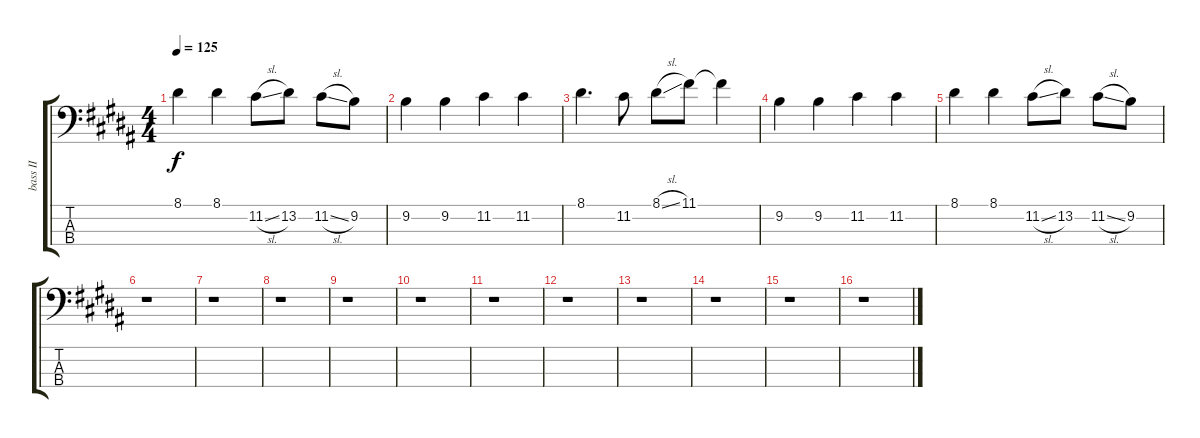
\track ("bass II" "bass II") {instrument fretlessbass}
\staff {score tabs}
\tuning (G2 D2 A1 E1) {hide}
\ts (4 4)
\tempo 125
\clef f4
\ks b
8.1.4{dy f} 8.1.4 11.2{sl}.8 13.2.8 11.2{sl}.8 9.2.8 |
9.2.4 9.2.4 11.2.4 11.2.4 |
8.1.4{d} 11.2.8 8.1{sl}.8 11.1.8 11.1{t}.4 |
9.2.4 9.2.4 11.2.4 11.2.4 |
8.1.4 8.1.4 11.2{sl}.8 13.2.8 11.2{sl}.8 9.2.8 |
r.1 |
r.1 |
r.1 |
r.1 |
r.1 |
r.1 |
r.1 |
r.1 |
r.1 |
r.1 |
r.1
